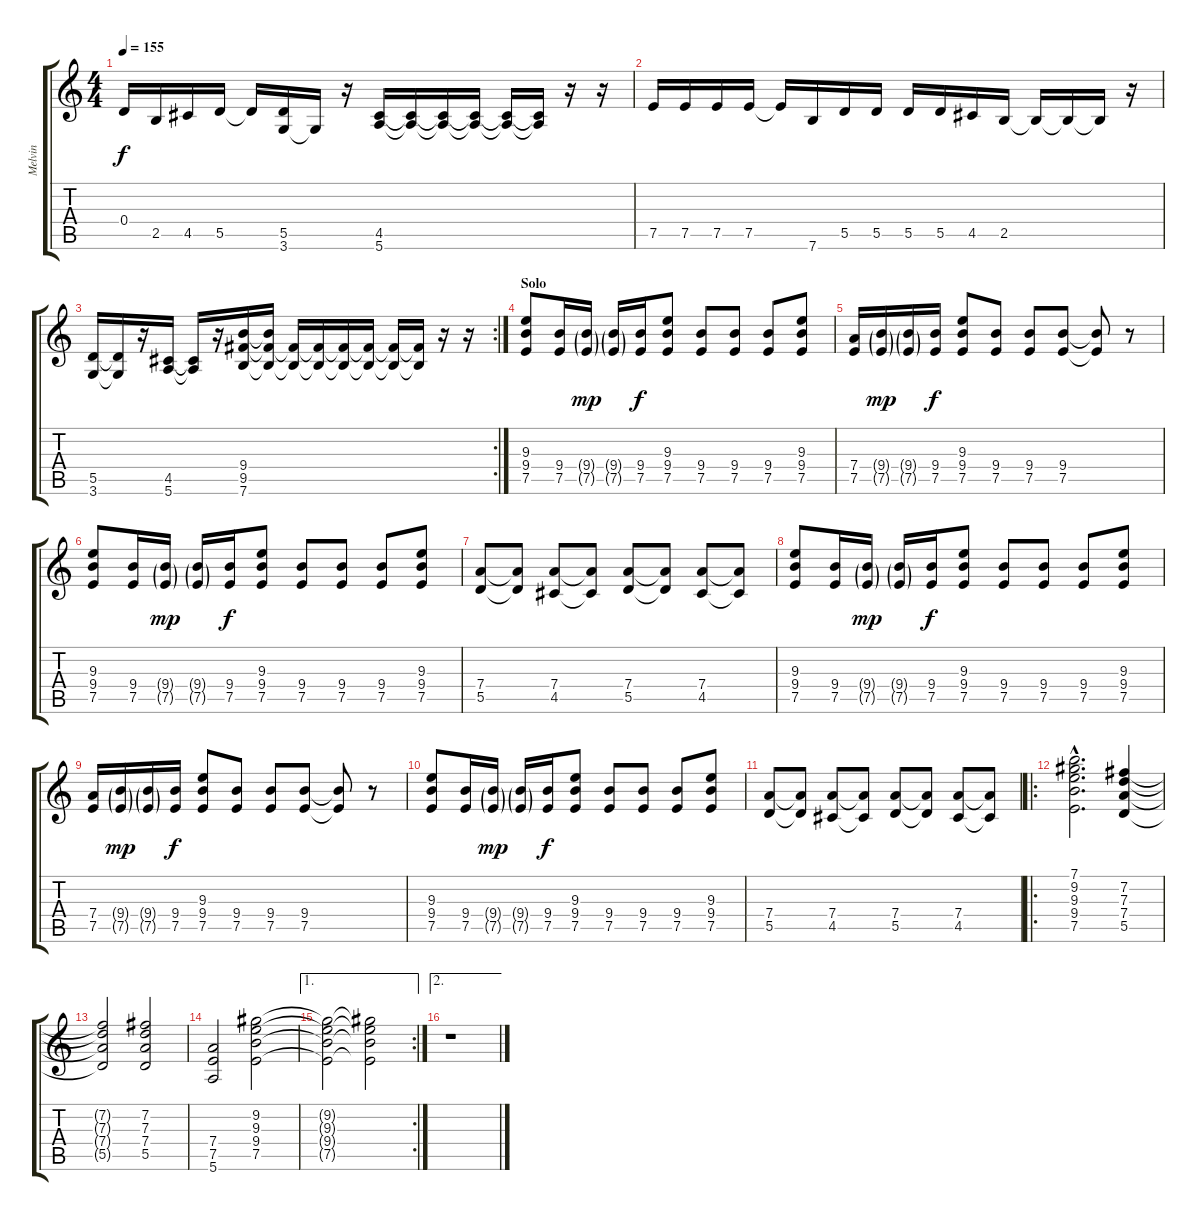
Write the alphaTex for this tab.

\track ("Melvin" "Melvin") {instrument distortionguitar}
\staff {score tabs}
\tuning (E4 B3 G3 D3 A2 E2) {hide}
\ts (4 4)
\tempo 155
\clef g2
\ks c
0.4.16{dy f} 2.5.16 4.5.16 5.5.16 5.5{t}.16 (5.5 3.6).16 3.6{t}.16 r.16 (4.5 5.6).16 (4.5{t} 5.6{t}).16 (4.5{t} 5.6{t}).16 (4.5{t} 5.6{t}).16 (4.5{t} 5.6{t}).16 (4.5{t} 5.6{t}).16 r.16 r.16 |
7.5.16 7.5.16 7.5.16 7.5.16 7.5{t}.16 7.6.16 5.5.16 5.5.16 5.5.16 5.5.16 4.5.16 2.5.16 2.5{t}.16 2.5{t}.16 2.5{t}.16 r.16 |
\rc 2
(5.5 3.6).16 (5.5{t} 3.6{t}).16 r.16 (4.5 5.6).16 (4.5{t} 5.6{t}).16 r.16 (9.4 9.5 7.6).16 (9.4{t} 9.5{t} 7.6{t}).16 (9.5{t} 7.6{t}).16 (9.5{t} 7.6{t}).16 (9.5{t} 7.6{t}).16 (9.5{t} 7.6{t}).16 (9.5{t} 7.6{t}).16 (9.5{t} 7.6{t}).16 r.16 r.16 |
\section ("" "Solo")
(9.3 9.4 7.5).8 (9.4 7.5).16 (9.4{g} 7.5{g}).16{dy mp} (9.4{g} 7.5{g}).16 (9.4 7.5).16{dy f} (9.3 9.4 7.5).8 (9.4 7.5).8 (9.4 7.5).8 (9.4 7.5).8 (9.3 9.4 7.5).8 |
(7.4 7.5).16 (9.4{g} 7.5{g}).16{dy mp} (9.4{g} 7.5{g}).16 (9.4 7.5).16{dy f} (9.3 9.4 7.5).8 (9.4 7.5).8 (9.4 7.5).8 (9.4 7.5).8 (9.4{t} 7.5{t}).8 r.8 |
(9.3 9.4 7.5).8 (9.4 7.5).16 (9.4{g} 7.5{g}).16{dy mp} (9.4{g} 7.5{g}).16 (9.4 7.5).16{dy f} (9.3 9.4 7.5).8 (9.4 7.5).8 (9.4 7.5).8 (9.4 7.5).8 (9.3 9.4 7.5).8 |
(7.4 5.5).8 (7.4{t} 5.5{t}).8 (7.4 4.5).8 (7.4{t} 4.5{t}).8 (7.4 5.5).8 (7.4{t} 5.5{t}).8 (7.4 4.5).8 (7.4{t} 4.5{t}).8 |
(9.3 9.4 7.5).8 (9.4 7.5).16 (9.4{g} 7.5{g}).16{dy mp} (9.4{g} 7.5{g}).16 (9.4 7.5).16{dy f} (9.3 9.4 7.5).8 (9.4 7.5).8 (9.4 7.5).8 (9.4 7.5).8 (9.3 9.4 7.5).8 |
(7.4 7.5).16 (9.4{g} 7.5{g}).16{dy mp} (9.4{g} 7.5{g}).16 (9.4 7.5).16{dy f} (9.3 9.4 7.5).8 (9.4 7.5).8 (9.4 7.5).8 (9.4 7.5).8 (9.4{t} 7.5{t}).8 r.8 |
(9.3 9.4 7.5).8 (9.4 7.5).16 (9.4{g} 7.5{g}).16{dy mp} (9.4{g} 7.5{g}).16 (9.4 7.5).16{dy f} (9.3 9.4 7.5).8 (9.4 7.5).8 (9.4 7.5).8 (9.4 7.5).8 (9.3 9.4 7.5).8 |
(7.4 5.5).8 (7.4{t} 5.5{t}).8 (7.4 4.5).8 (7.4{t} 4.5{t}).8 (7.4 5.5).8 (7.4{t} 5.5{t}).8 (7.4 4.5).8 (7.4{t} 4.5{t}).8 |
\ro
(7.1{hac} 9.2{hac} 9.3{hac} 9.4{hac} 7.5{hac}).2{d} (7.2 7.3 7.4 5.5).4 |
(7.2{t} 7.3{t} 7.4{t} 5.5{t}).2 (7.2 7.3 7.4 5.5).2 |
(7.4 7.5 5.6).2 (9.2 9.3 9.4 7.5).2 |
\ae 1
\rc 2
(9.2{t} 9.3{t} 9.4{t} 7.5{t}).2 (9.2{t} 9.3{t} 9.4{t} 7.5{t}).2 |
\ae 2
r.1
